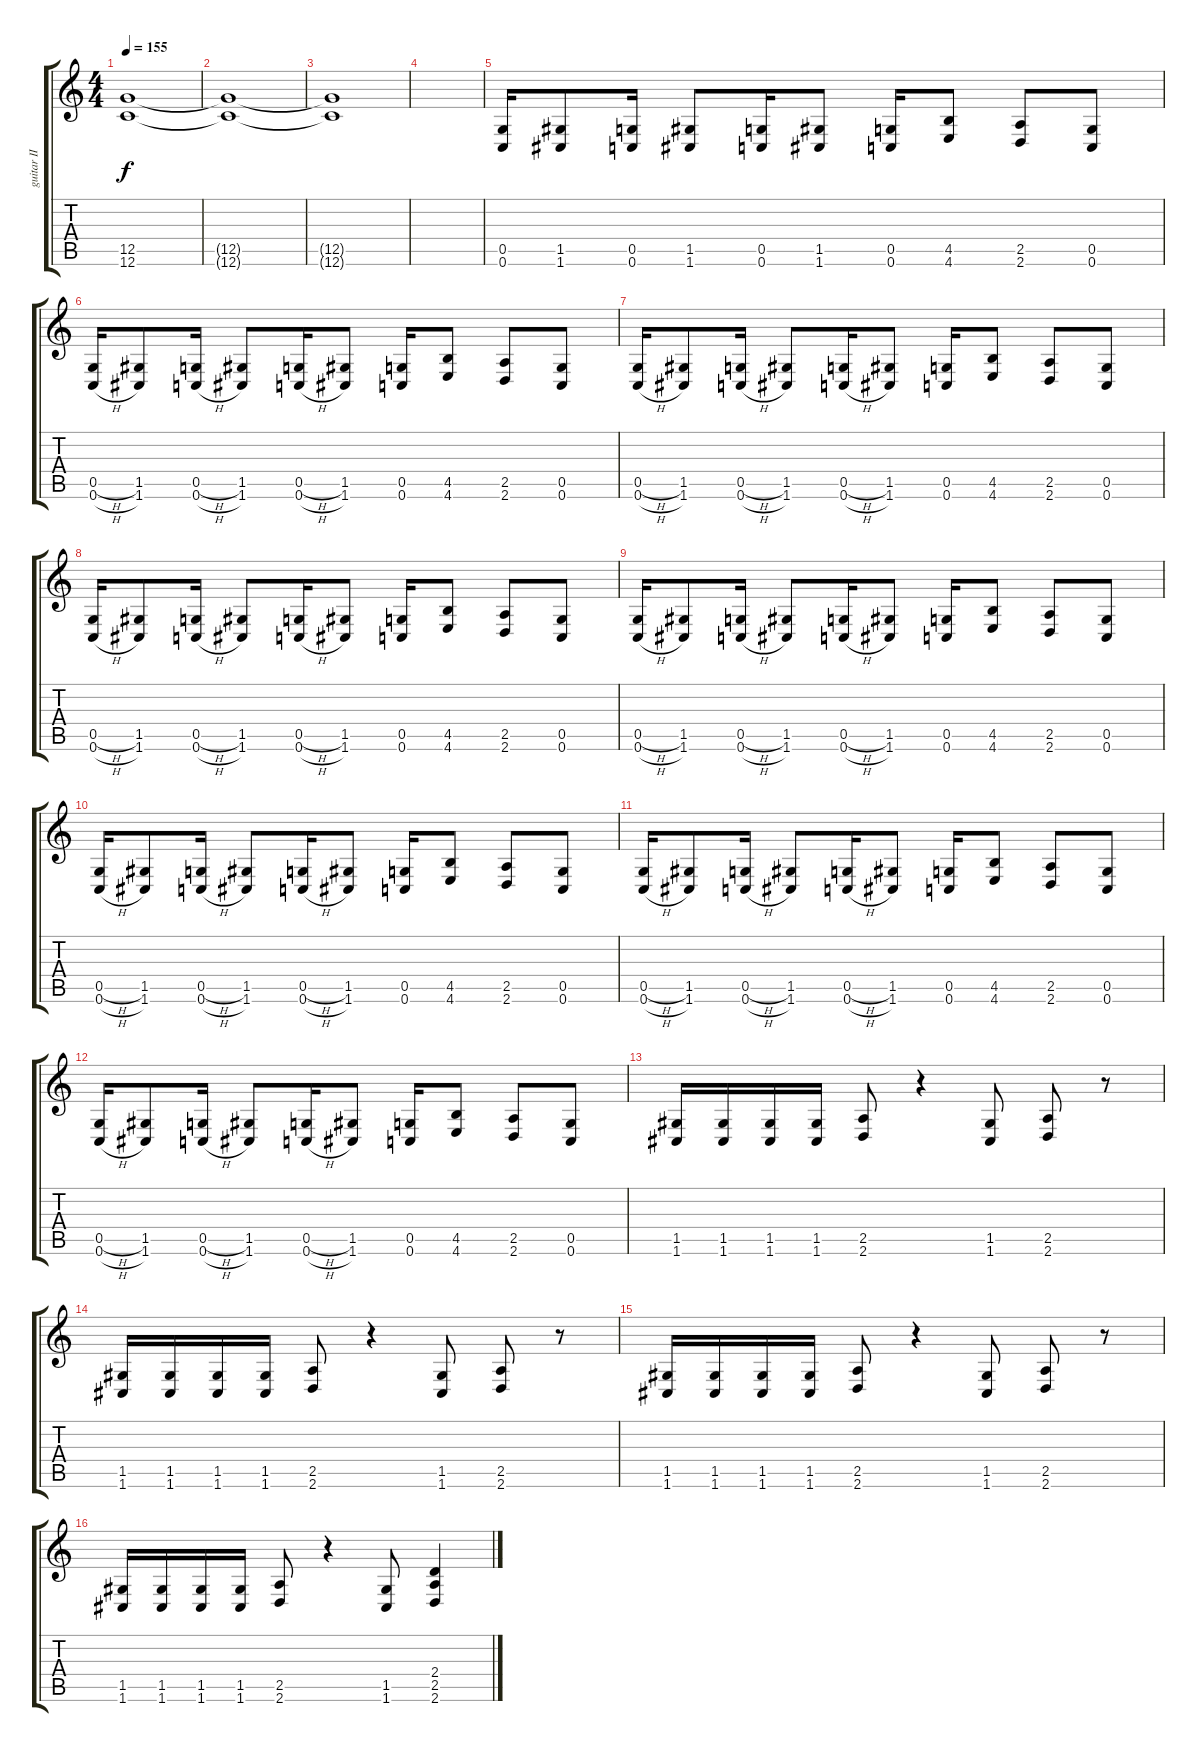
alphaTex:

\track ("guitar II" "guitar II") {instrument distortionguitar}
\staff {score tabs}
\tuning (D4 A3 F3 C3 G2 C2) {hide}
\ts (4 4)
\tempo 155
\clef g2
\ks c
(12.5{t} 12.6{t}).1{dy f volume 8} |
(12.5{t} 12.6{t}).1 |
(12.5{t} 12.6{t}).1 |
|
(0.5 0.6).16 (1.5 1.6).8 (0.5 0.6).16 (1.5 1.6).8 (0.5 0.6).16 (1.5 1.6).8 (0.5 0.6).16 (4.5 4.6).8 (2.5 2.6).8 (0.5 0.6).8 |
(0.5{h} 0.6{h}).16 (1.5 1.6).8 (0.5{h} 0.6{h}).16 (1.5 1.6).8 (0.5{h} 0.6{h}).16 (1.5 1.6).8 (0.5 0.6).16 (4.5 4.6).8 (2.5 2.6).8 (0.5 0.6).8 |
(0.5{h} 0.6{h}).16 (1.5 1.6).8 (0.5{h} 0.6{h}).16 (1.5 1.6).8 (0.5{h} 0.6{h}).16 (1.5 1.6).8 (0.5 0.6).16 (4.5 4.6).8 (2.5 2.6).8 (0.5 0.6).8 |
(0.5{h} 0.6{h}).16 (1.5 1.6).8 (0.5{h} 0.6{h}).16 (1.5 1.6).8 (0.5{h} 0.6{h}).16 (1.5 1.6).8 (0.5 0.6).16 (4.5 4.6).8 (2.5 2.6).8 (0.5 0.6).8 |
(0.5{h} 0.6{h}).16 (1.5 1.6).8 (0.5{h} 0.6{h}).16 (1.5 1.6).8 (0.5{h} 0.6{h}).16 (1.5 1.6).8 (0.5 0.6).16 (4.5 4.6).8 (2.5 2.6).8 (0.5 0.6).8 |
(0.5{h} 0.6{h}).16 (1.5 1.6).8 (0.5{h} 0.6{h}).16 (1.5 1.6).8 (0.5{h} 0.6{h}).16 (1.5 1.6).8 (0.5 0.6).16 (4.5 4.6).8 (2.5 2.6).8 (0.5 0.6).8 |
(0.5{h} 0.6{h}).16 (1.5 1.6).8 (0.5{h} 0.6{h}).16 (1.5 1.6).8 (0.5{h} 0.6{h}).16 (1.5 1.6).8 (0.5 0.6).16 (4.5 4.6).8 (2.5 2.6).8 (0.5 0.6).8 |
(0.5{h} 0.6{h}).16 (1.5 1.6).8 (0.5{h} 0.6{h}).16 (1.5 1.6).8 (0.5{h} 0.6{h}).16 (1.5 1.6).8 (0.5 0.6).16 (4.5 4.6).8 (2.5 2.6).8 (0.5 0.6).8 |
(1.5 1.6).16 (1.5 1.6).16 (1.5 1.6).16 (1.5 1.6).16 (2.5 2.6).8 r.4 (1.5 1.6).8 (2.5 2.6).8 r.8 |
(1.5 1.6).16 (1.5 1.6).16 (1.5 1.6).16 (1.5 1.6).16 (2.5 2.6).8 r.4 (1.5 1.6).8 (2.5 2.6).8 r.8 |
(1.5 1.6).16 (1.5 1.6).16 (1.5 1.6).16 (1.5 1.6).16 (2.5 2.6).8 r.4 (1.5 1.6).8 (2.5 2.6).8 r.8 |
(1.5 1.6).16 (1.5 1.6).16 (1.5 1.6).16 (1.5 1.6).16 (2.5 2.6).8 r.4 (1.5 1.6).8 (2.4 2.5 2.6).4
